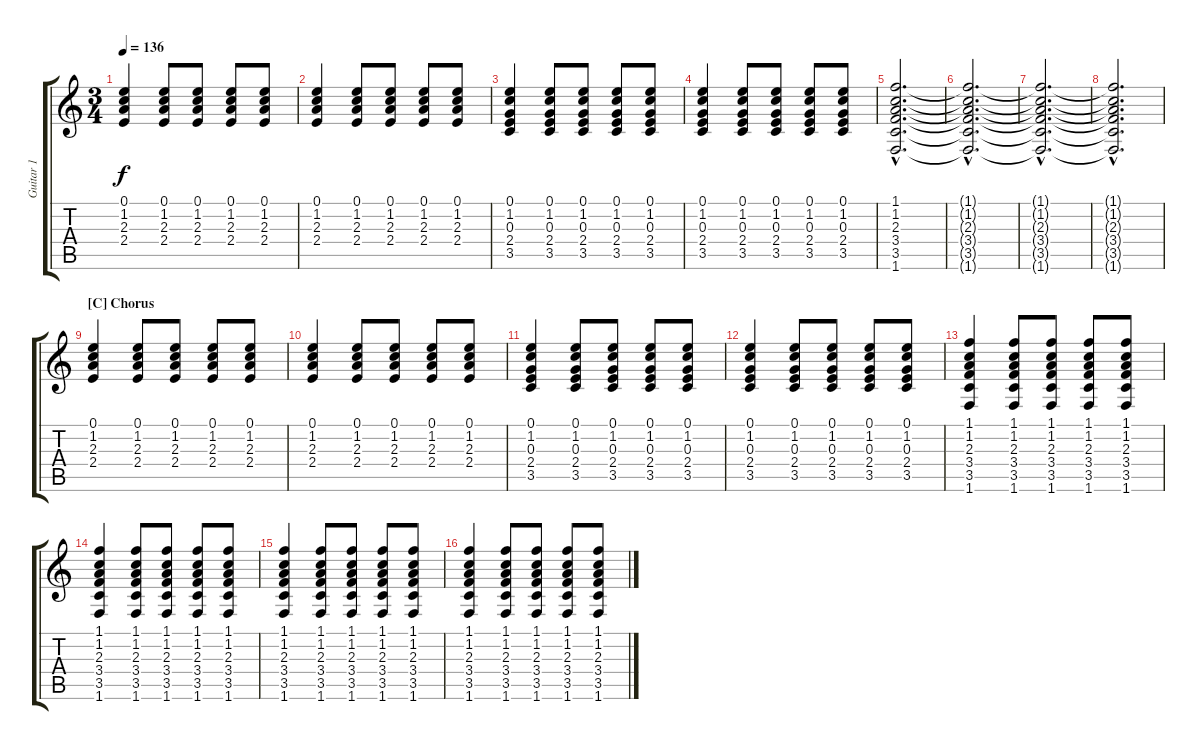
\track ("Guitar 1" "Guitar 1") {instrument acousticguitarnylon}
\staff {score tabs}
\tuning (E4 B3 G3 D3 A2 E2) {hide}
\ts (3 4)
\tempo 136
\clef g2
\ks aminor
(0.1 1.2 2.3 2.4).4{dy f} (0.1 1.2 2.3 2.4).8 (0.1 1.2 2.3 2.4).8 (0.1 1.2 2.3 2.4).8 (0.1 1.2 2.3 2.4).8 |
(0.1 1.2 2.3 2.4).4 (0.1 1.2 2.3 2.4).8 (0.1 1.2 2.3 2.4).8 (0.1 1.2 2.3 2.4).8 (0.1 1.2 2.3 2.4).8 |
(0.1 1.2 0.3 2.4 3.5).4 (0.1 1.2 0.3 2.4 3.5).8 (0.1 1.2 0.3 2.4 3.5).8 (0.1 1.2 0.3 2.4 3.5).8 (0.1 1.2 0.3 2.4 3.5).8 |
(0.1 1.2 0.3 2.4 3.5).4 (0.1 1.2 0.3 2.4 3.5).8 (0.1 1.2 0.3 2.4 3.5).8 (0.1 1.2 0.3 2.4 3.5).8 (0.1 1.2 0.3 2.4 3.5).8 |
(1.1{hac} 1.2{hac} 2.3{hac} 3.4{hac} 3.5{hac} 1.6{hac}).2{d} |
(1.1{hac t} 1.2{hac t} 2.3{hac t} 3.4{hac t} 3.5{hac t} 1.6{hac t}).2{d} |
(1.1{hac t} 1.2{hac t} 2.3{hac t} 3.4{hac t} 3.5{hac t} 1.6{hac t}).2{d} |
(1.1{hac t} 1.2{hac t} 2.3{hac t} 3.4{hac t} 3.5{hac t} 1.6{hac t}).2{d} |
\section ("" "[C] Chorus")
(0.1 1.2 2.3 2.4).4 (0.1 1.2 2.3 2.4).8 (0.1 1.2 2.3 2.4).8 (0.1 1.2 2.3 2.4).8 (0.1 1.2 2.3 2.4).8 |
(0.1 1.2 2.3 2.4).4 (0.1 1.2 2.3 2.4).8 (0.1 1.2 2.3 2.4).8 (0.1 1.2 2.3 2.4).8 (0.1 1.2 2.3 2.4).8 |
(0.1 1.2 0.3 2.4 3.5).4 (0.1 1.2 0.3 2.4 3.5).8 (0.1 1.2 0.3 2.4 3.5).8 (0.1 1.2 0.3 2.4 3.5).8 (0.1 1.2 0.3 2.4 3.5).8 |
(0.1 1.2 0.3 2.4 3.5).4 (0.1 1.2 0.3 2.4 3.5).8 (0.1 1.2 0.3 2.4 3.5).8 (0.1 1.2 0.3 2.4 3.5).8 (0.1 1.2 0.3 2.4 3.5).8 |
(1.1 1.2 2.3 3.4 3.5 1.6).4 (1.1 1.2 2.3 3.4 3.5 1.6).8 (1.1 1.2 2.3 3.4 3.5 1.6).8 (1.1 1.2 2.3 3.4 3.5 1.6).8 (1.1 1.2 2.3 3.4 3.5 1.6).8 |
(1.1 1.2 2.3 3.4 3.5 1.6).4 (1.1 1.2 2.3 3.4 3.5 1.6).8 (1.1 1.2 2.3 3.4 3.5 1.6).8 (1.1 1.2 2.3 3.4 3.5 1.6).8 (1.1 1.2 2.3 3.4 3.5 1.6).8 |
(1.1 1.2 2.3 3.4 3.5 1.6).4 (1.1 1.2 2.3 3.4 3.5 1.6).8 (1.1 1.2 2.3 3.4 3.5 1.6).8 (1.1 1.2 2.3 3.4 3.5 1.6).8 (1.1 1.2 2.3 3.4 3.5 1.6).8 |
(1.1 1.2 2.3 3.4 3.5 1.6).4 (1.1 1.2 2.3 3.4 3.5 1.6).8 (1.1 1.2 2.3 3.4 3.5 1.6).8 (1.1 1.2 2.3 3.4 3.5 1.6).8 (1.1 1.2 2.3 3.4 3.5 1.6).8
